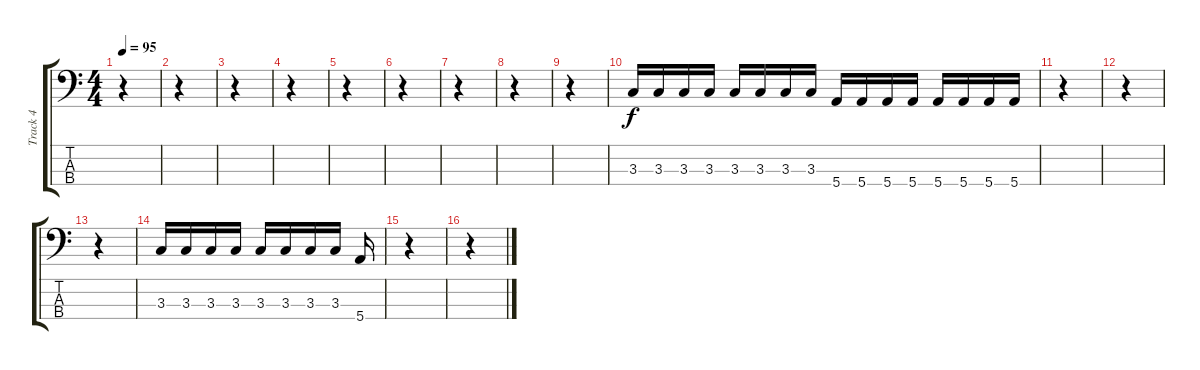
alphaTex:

\track ("Track 4" "Track 4") {instrument slapbass1}
\staff {score tabs}
\tuning (G2 D2 A1 E1) {hide}
\ts (4 4)
\tempo 95
\clef f4
\ks c
r.4{dy f instrument slapbass1} |
r.4 |
r.4 |
r.4 |
r.4 |
r.4 |
r.4 |
r.4 |
r.4 |
3.3.16 3.3.16 3.3.16 3.3.16 3.3.16 3.3.16 3.3.16 3.3.16 5.4.16 5.4.16 5.4.16 5.4.16 5.4.16 5.4.16 5.4.16 5.4.16 |
r.4 |
r.4 |
r.4 |
3.3.16 3.3.16 3.3.16 3.3.16 3.3.16 3.3.16 3.3.16 3.3.16 5.4.16 |
r.4 |
r.4
